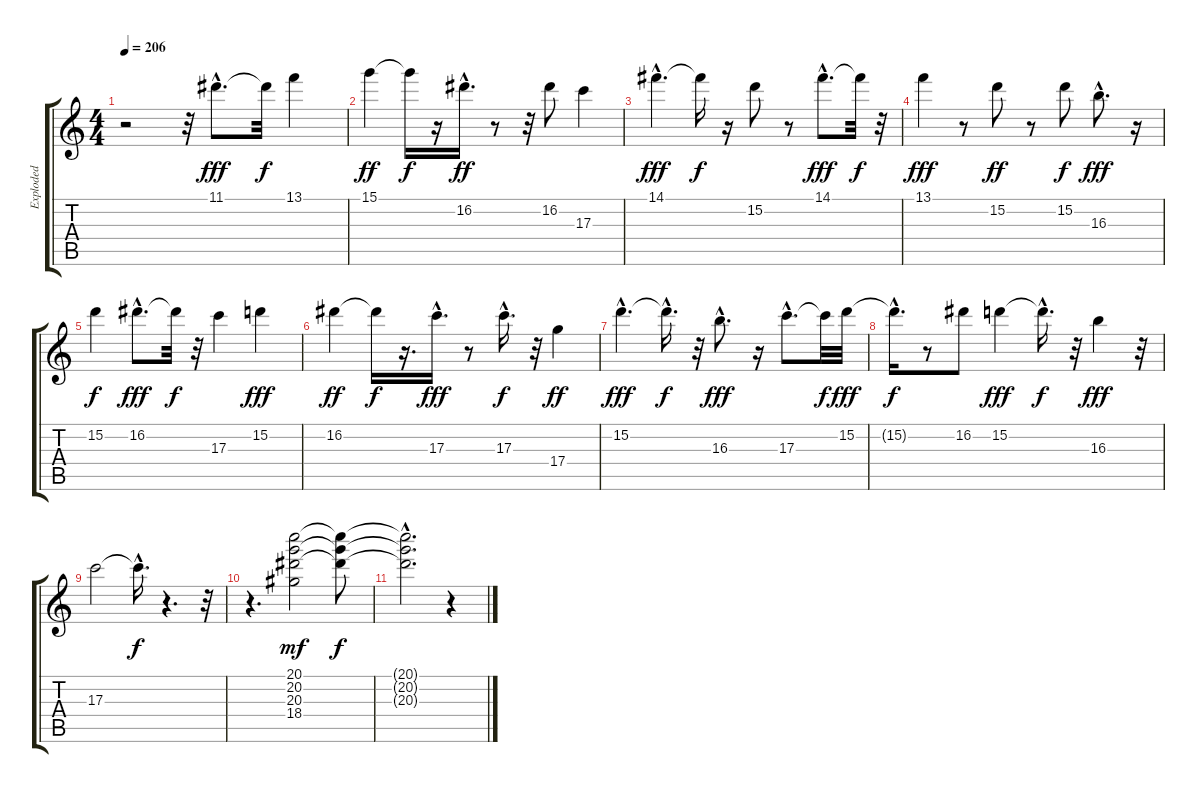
\track ("Exploded" "Exploded") {instrument acousticguitarnylon}
\staff {score tabs}
\tuning (E4 B3 G3 D3 A2 E2) {hide}
\ts (4 4)
\tempo 206
\clef g2
\ks c
r.2{dy f} r.32 11.1{hac}.8{d dy fff} 11.1{t}.32{dy f} 13.1.4 |
15.1.4{dy ff} 15.1{t}.16{dy f} r.16 16.2{hac}.16{d dy ff} r.8 r.32 16.2.8 17.3.4 |
14.1{hac}.4{d dy fff} 14.1{t}.16{dy f} r.16 15.2.8 r.8 14.1{hac}.8{d dy fff} 14.1{t}.32{dy f} r.32 |
13.1.4{dy fff} r.8 15.2.8{dy ff} r.8 15.2.8{dy f} 16.3{hac}.8{d dy fff} r.16 |
15.2.4{dy f} 16.2{hac}.8{d dy fff} 16.2{t}.32{dy f} r.32 17.3.4 15.2.4{dy fff} |
16.2.4{dy ff} 16.2{t}.16{dy f} r.16{d} 17.3{hac}.16{d dy fff} r.8 17.3{hac}.16{d dy f} r.32 17.4.4{dy ff} |
15.2{hac}.4{d dy fff} 15.2{hac t}.16{d dy f} r.32 16.3{hac}.8{d dy fff} r.16 17.3{hac}.8{d} 17.3{t}.32{dy f} 15.2.32{dy fff} |
15.2{hac t}.16{d dy f} r.8 16.2.8 15.2.4{dy fff} 15.2{hac t}.16{d dy f} r.32 16.3.4{dy fff} r.32 |
17.3.2 17.3{hac t}.16{d dy f} r.4{d} r.32 |
r.4{d} (20.1 20.2 20.3 18.4).2{dy mf} (20.1{t} 20.2{t} 20.3{t}).8{dy f} |
(20.1{hac t} 20.2{hac t} 20.3{t}).2{d} r.4
